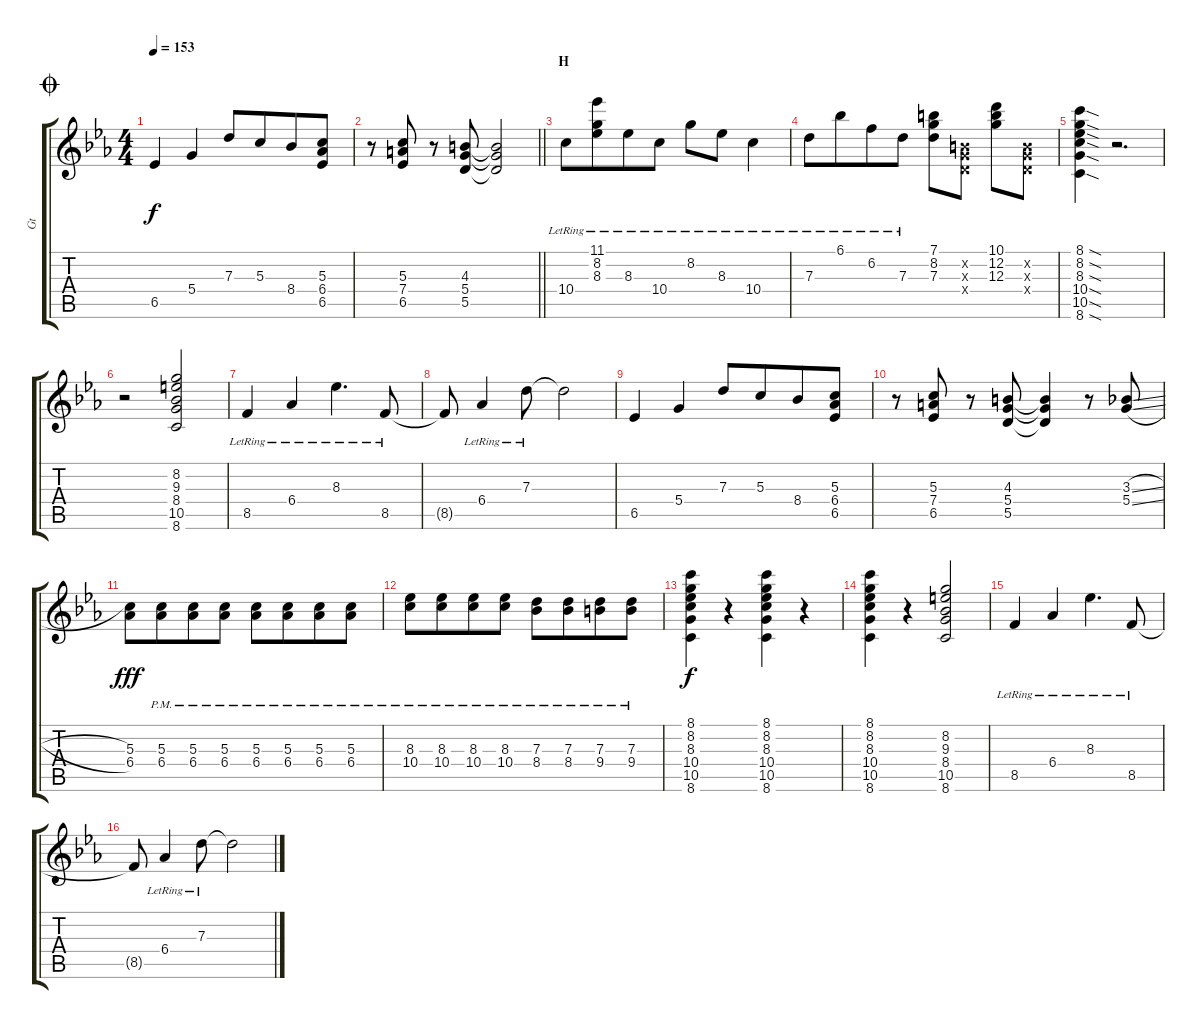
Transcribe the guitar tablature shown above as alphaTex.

\track ("Gt" "Gt") {instrument electricguitarclean}
\staff {score tabs}
\tuning (E4 B3 G3 D3 A2 E2) {hide}
\ts (4 4)
\jump coda
\tempo 153
\clef g2
\ks cminor
6.5.4{dy f} 5.4.4 7.3.8 5.3.8{beam merge} 8.4.8 (5.3 6.4 6.5).8 |
\barLineRight lightlight
r.8 (5.3 7.4 6.5).8 r.8 (4.3 5.4 5.5).8 (4.3{t} 5.4{t} 5.5{t}).2 |
\section ("" "H")
10.4{lr}.8 (11.1{lr} 8.2{lr} 8.3{lr}).8{beam merge} 8.3{lr}.8 10.4{lr}.8 8.2{lr}.8 8.3{lr}.8 10.4{lr}.4 |
7.3{lr}.8 6.1{lr}.8{beam merge} 6.2{lr}.8 7.3{lr}.8 (7.1 8.2 7.3).8 (0.2{x} 0.3{x} 0.4{x}).8 (10.1 12.2 12.3).8 (0.2{x} 0.3{x} 0.4{x}).8 |
(8.1{sod} 8.2{sod} 8.3{sod} 10.4{sod} 10.5{sod} 8.6{sod}).4 r.2{d} |
r.2 (8.2 9.3 8.4 10.5 8.6).2 |
8.5{lr}.4 6.4{lr}.4 8.3{lr}.4{d} 8.5{lr}.8 |
8.5{t}.8 6.4{lr}.4 7.3{lr}.8 7.3{t}.2 |
6.5.4 5.4.4 7.3.8 5.3.8{beam merge} 8.4.8 (5.3 6.4 6.5).8 |
r.8 (5.3 7.4 6.5).8 r.8 (4.3 5.4 5.5).8 (4.3{t} 5.4{t} 5.5{t}).4 r.8 (3.3{sl} 5.4{sl}).8 |
(5.3 6.4).8{dy fff} (5.3{pm} 6.4{pm}).8{beam merge} (5.3{pm} 6.4{pm}).8 (5.3{pm} 6.4{pm}).8 (5.3{pm} 6.4{pm}).8 (5.3{pm} 6.4{pm}).8{beam merge} (5.3{pm} 6.4{pm}).8 (5.3{pm} 6.4{pm}).8 |
(8.3{pm} 10.4{pm}).8 (8.3{pm} 10.4{pm}).8{beam merge} (8.3{pm} 10.4{pm}).8 (8.3{pm} 10.4{pm}).8 (7.3{pm} 8.4{pm}).8 (7.3{pm} 8.4{pm}).8{beam merge} (7.3{pm} 9.4{pm}).8 (7.3{pm} 9.4{pm}).8 |
(8.1 8.2 8.3 10.4 10.5 8.6).4{dy f} r.4 (8.1 8.2 8.3 10.4 10.5 8.6).4 r.4 |
(8.1 8.2 8.3 10.4 10.5 8.6).4 r.4 (8.2 9.3 8.4 10.5 8.6).2 |
8.5{lr}.4 6.4{lr}.4 8.3{lr}.4{d} 8.5{lr}.8 |
8.5{t}.8 6.4{lr}.4 7.3{lr}.8 7.3{t}.2
